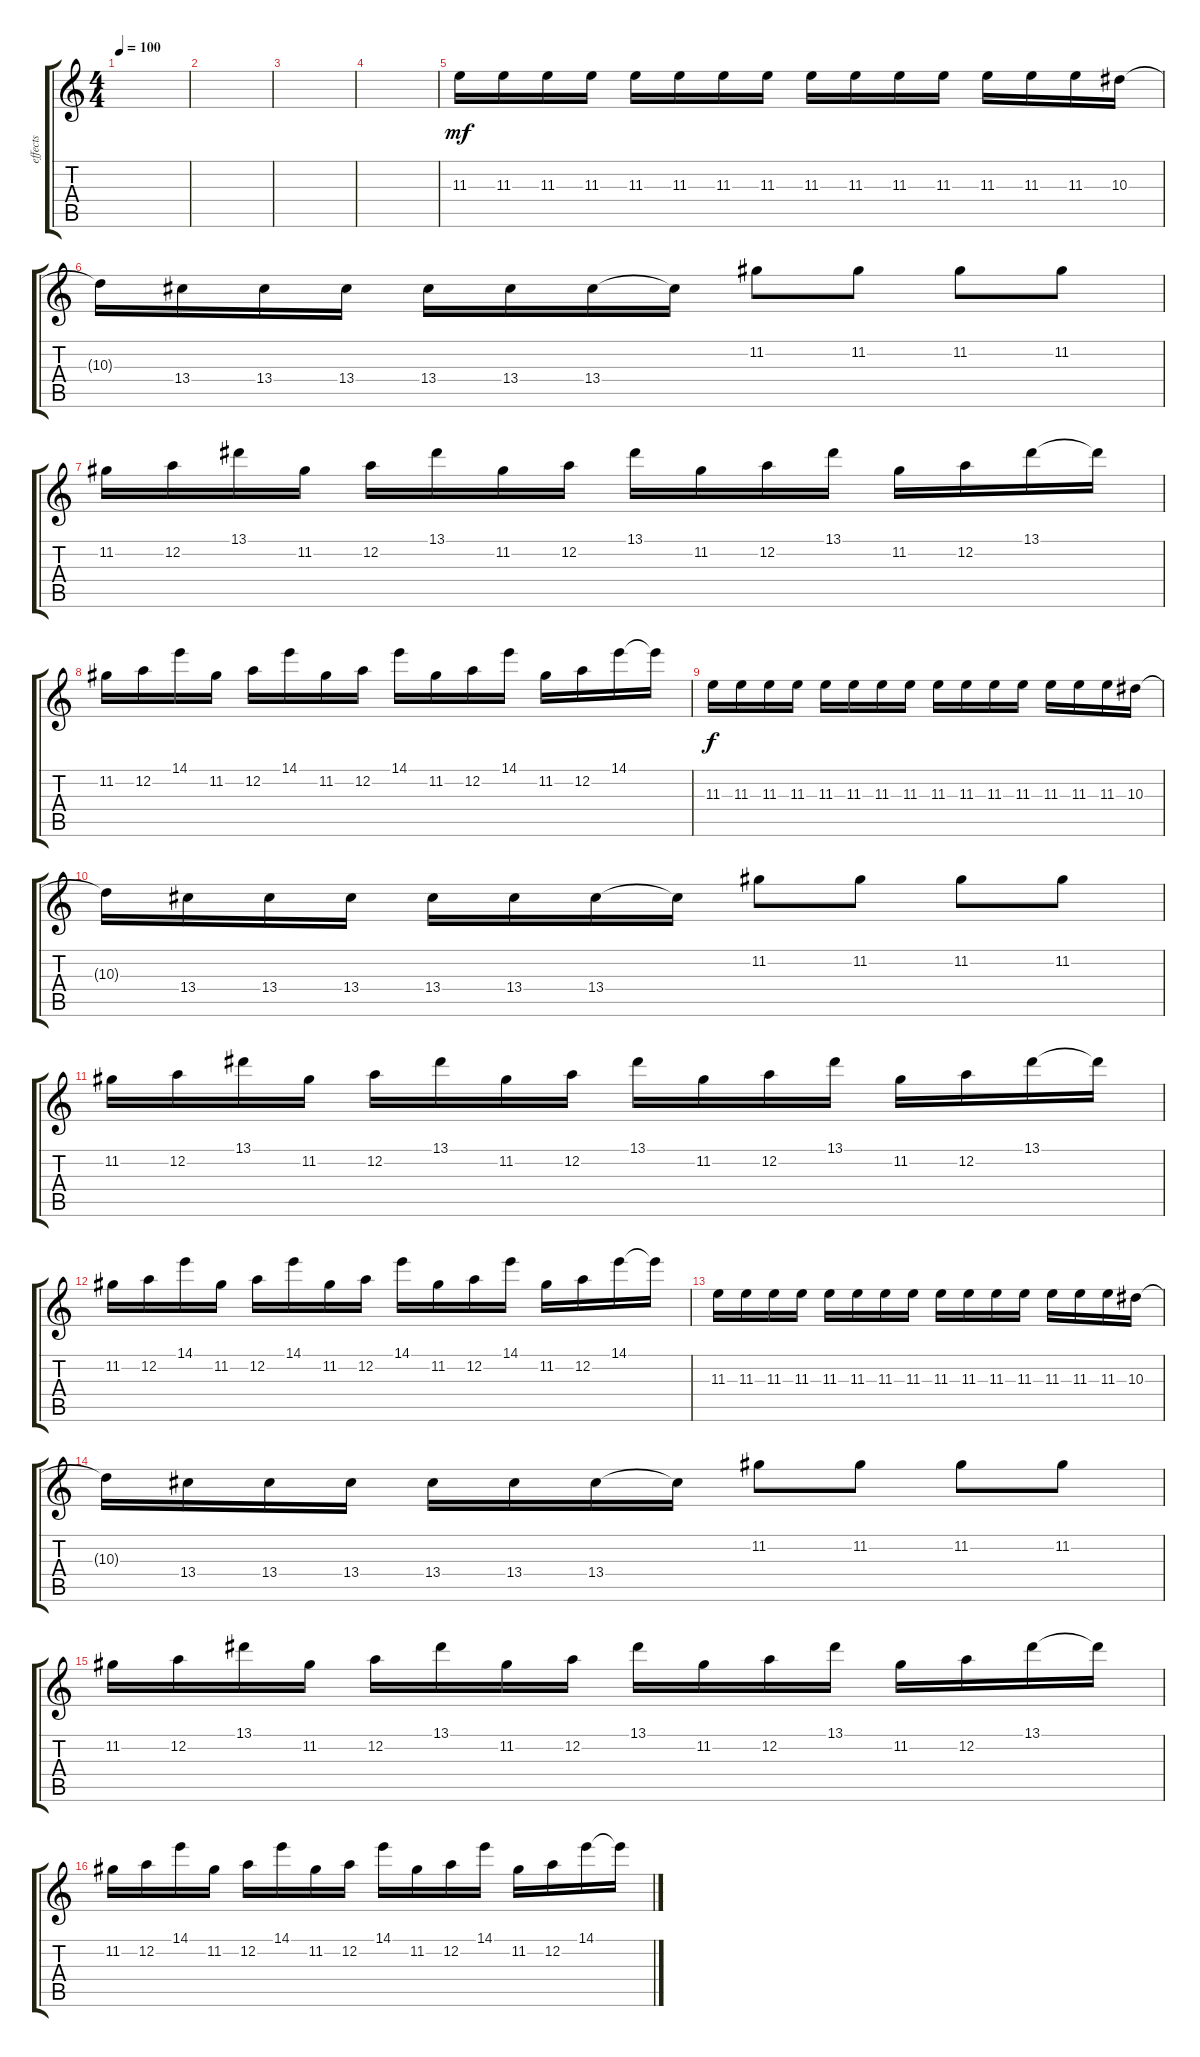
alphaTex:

\track ("effects" "effects") {instrument distortionguitar}
\staff {score tabs}
\tuning (D4 A3 F3 C3 G2 C2) {hide}
\ts (4 4)
\tempo 100
\clef g2
\ks c
|
|
|
|
11.3.16{dy mf} 11.3.16 11.3.16 11.3.16 11.3.16 11.3.16 11.3.16 11.3.16 11.3.16 11.3.16 11.3.16 11.3.16 11.3.16 11.3.16 11.3.16 10.3.16 |
10.3{t}.16 13.4.16 13.4.16 13.4.16 13.4.16 13.4.16 13.4.16 13.4{t}.16 11.2.8 11.2.8 11.2.8 11.2.8 |
11.2.16 12.2.16 13.1.16 11.2.16 12.2.16 13.1.16 11.2.16 12.2.16 13.1.16 11.2.16 12.2.16 13.1.16 11.2.16 12.2.16 13.1.16 13.1{t}.16 |
11.2.16 12.2.16 14.1.16 11.2.16 12.2.16 14.1.16 11.2.16 12.2.16 14.1.16 11.2.16 12.2.16 14.1.16 11.2.16 12.2.16 14.1.16 14.1{t}.16 |
11.3.16{dy f} 11.3.16 11.3.16 11.3.16 11.3.16 11.3.16 11.3.16 11.3.16 11.3.16 11.3.16 11.3.16 11.3.16 11.3.16 11.3.16 11.3.16 10.3.16 |
10.3{t}.16 13.4.16 13.4.16 13.4.16 13.4.16 13.4.16 13.4.16 13.4{t}.16 11.2.8 11.2.8 11.2.8 11.2.8 |
11.2.16 12.2.16 13.1.16 11.2.16 12.2.16 13.1.16 11.2.16 12.2.16 13.1.16 11.2.16 12.2.16 13.1.16 11.2.16 12.2.16 13.1.16 13.1{t}.16 |
11.2.16 12.2.16 14.1.16 11.2.16 12.2.16 14.1.16 11.2.16 12.2.16 14.1.16 11.2.16 12.2.16 14.1.16 11.2.16 12.2.16 14.1.16 14.1{t}.16 |
11.3.16 11.3.16 11.3.16 11.3.16 11.3.16 11.3.16 11.3.16 11.3.16 11.3.16 11.3.16 11.3.16 11.3.16 11.3.16 11.3.16 11.3.16 10.3.16 |
10.3{t}.16 13.4.16 13.4.16 13.4.16 13.4.16 13.4.16 13.4.16 13.4{t}.16 11.2.8 11.2.8 11.2.8 11.2.8 |
11.2.16 12.2.16 13.1.16 11.2.16 12.2.16 13.1.16 11.2.16 12.2.16 13.1.16 11.2.16 12.2.16 13.1.16 11.2.16 12.2.16 13.1.16 13.1{t}.16 |
11.2.16 12.2.16 14.1.16 11.2.16 12.2.16 14.1.16 11.2.16 12.2.16 14.1.16 11.2.16 12.2.16 14.1.16 11.2.16 12.2.16 14.1.16 14.1{t}.16
